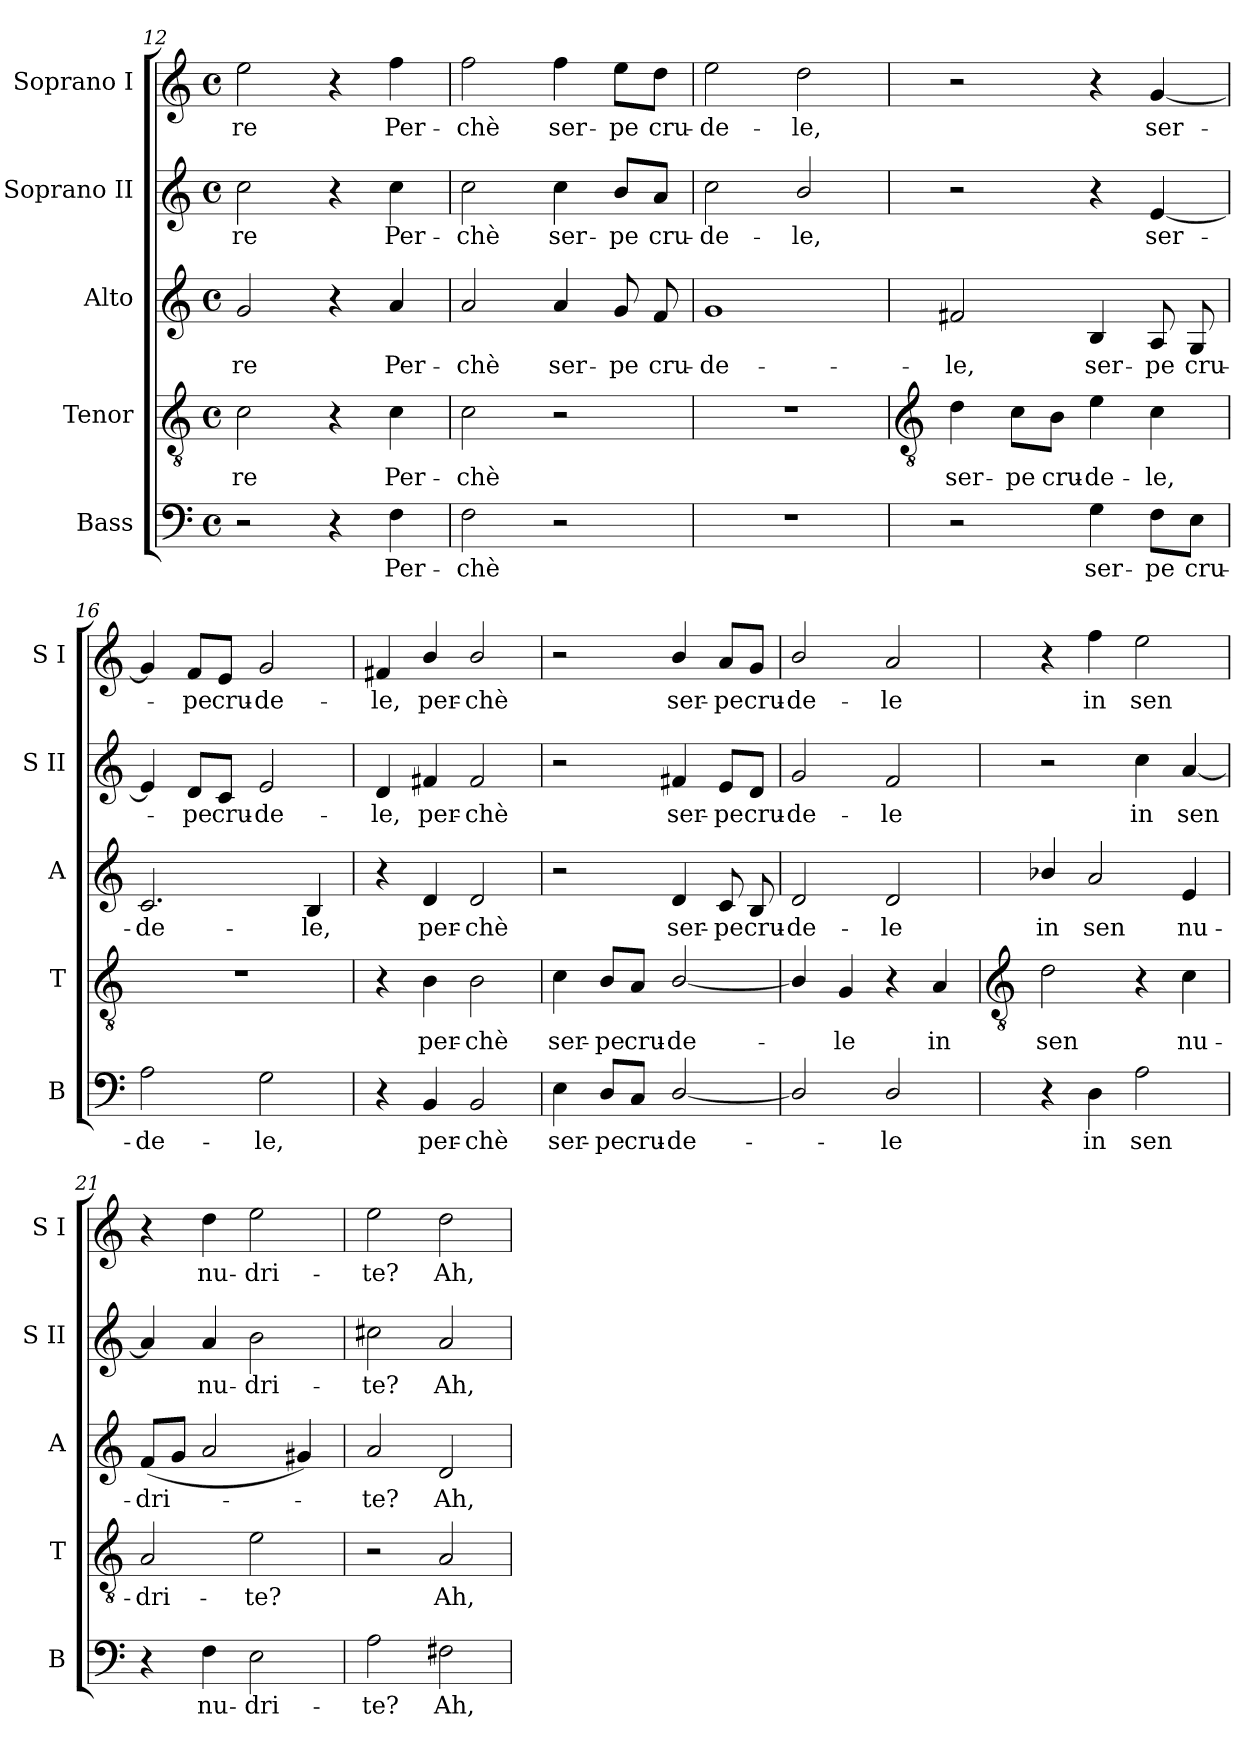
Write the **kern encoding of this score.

**kern	**text	**kern	**text	**kern	**text	**kern	**text	**kern	**text
*part5	*part5	*part4	*part4	*part3	*part3	*part2	*part2	*part1	*part1
*staff5	*staff5	*staff4	*staff4	*staff3	*staff3	*staff2	*staff2	*staff1	*staff1
*I"Bass	*	*I"Tenor	*	*I"Alto	*	*I"Soprano II	*	*I"Soprano I	*
*I'B	*	*I'T	*	*I'A	*	*I'S II	*	*I'S I	*
*clefF4	*	*clefGv2	*	*clefG2	*	*clefG2	*	*clefG2	*
*k[]	*	*k[]	*	*k[]	*	*k[]	*	*k[]	*
*C:	*	*C:	*	*C:	*	*C:	*	*C:	*
*M4/4	*	*M4/4	*	*M4/4	*	*M4/4	*	*M4/4	*
*met(c)	*	*met(c)	*	*met(c)	*	*met(c)	*	*met(c)	*
=12	=12	=12	=12	=12	=12	=12	=12	=12	=12
!	!	!	!LO:LY:b	!	!LO:LY:b	!	!LO:LY:b	!	!LO:LY:b
2r	.	2c	-re	2g	-re	2cc	re	2ee	-re
4r	.	4r	.	4r	.	4r	.	4r	.
!	!LO:LY:b	!	!LO:LY:b	!	!LO:LY:b	!	!LO:LY:b	!	!LO:LY:b
4F	Per-	4c	Per-	4a	Per-	4cc	Per-	4ff	Per-
=13	=13	=13	=13	=13	=13	=13	=13	=13	=13
!	!LO:LY:b	!	!LO:LY:b	!	!LO:LY:b	!	!LO:LY:b	!	!LO:LY:b
2F	-chè	2c	-chè	2a	-chè	2cc	-chè	2ff	-chè
!	!	!	!	!	!LO:LY:b	!	!LO:LY:b	!	!LO:LY:b
2r	.	2r	.	4a	ser-	4cc	ser-	4ff	ser-
!	!	!	!	!	!LO:LY:b	!	!LO:LY:b	!	!LO:LY:b
.	.	.	.	8g	-pe	8b/L	-pe	8ee\L	-pe
!	!	!	!	!	!LO:LY:b	!	!LO:LY:b	!	!LO:LY:b
.	.	.	.	8f	cru-	8a/J	cru-	8dd\J	cru-
=14	=14	=14	=14	=14	=14	=14	=14	=14	=14
!	!	!	!	!	!LO:LY:b	!	!LO:LY:b	!	!LO:LY:b
1r	.	1r	.	1g	-de-	2cc	-de-	2ee	-de-
!	!	!	!	!	!	!	!LO:LY:b	!	!LO:LY:b
.	.	.	.	.	.	2b/	-le,	2dd	-le,
!!LO:LB:g=z
=15	=15	=15	=15	=15	=15	=15	=15	=15	=15
*	*	*clefGv2	*	*	*	*	*	*	*
!	!	!	!LO:LY:b	!	!LO:LY:b	!	!	!	!
2r	.	4d	ser-	2f#X	-le,	2r	.	2r	.
!	!	!	!LO:LY:b	!	!	!	!	!	!
.	.	8c\L	-pe	.	.	.	.	.	.
!	!	!	!LO:LY:b	!	!	!	!	!	!
.	.	8B\J	cru-	.	.	.	.	.	.
!	!LO:LY:b	!	!LO:LY:b	!	!LO:LY:b	!	!	!	!
4G	ser-	4e	-de-	4B	ser-	4r	.	4r	.
!	!LO:LY:b	!	!LO:LY:b	!	!LO:LY:b	!	!LO:LY:b	!	!LO:LY:b
8F\L	-pe	4c	-le,	8A	-pe	[4e	ser-	[4g	ser-
!	!LO:LY:b	!	!	!	!LO:LY:b	!	!	!	!
8E\J	cru-	.	.	8G	cru-	.	.	.	.
=16	=16	=16	=16	=16	=16	=16	=16	=16	=16
!	!LO:LY:b	!	!	!	!LO:LY:b	!	!	!	!
2A	-de-	1r	.	2.c	-de-	4e]	.	4g]	.
!	!	!	!	!	!	!	!LO:LY:b	!	!LO:LY:b
.	.	.	.	.	.	8d/L	pe	8f/L	pe
!	!	!	!	!	!	!	!LO:LY:b	!	!LO:LY:b
.	.	.	.	.	.	8c/J	cru-	8e/J	cru-
!	!LO:LY:b	!	!	!	!	!	!LO:LY:b	!	!LO:LY:b
2G	-le,	.	.	.	.	2e	-de-	2g	-de-
!	!	!	!	!	!LO:LY:b	!	!	!	!
.	.	.	.	4B	-le,	.	.	.	.
=17	=17	=17	=17	=17	=17	=17	=17	=17	=17
!	!	!	!	!	!	!	!LO:LY:b	!	!LO:LY:b
4r	.	4r	.	4r	.	4d	-le,	4f#X	-le,
!	!LO:LY:b	!	!LO:LY:b	!	!LO:LY:b	!	!LO:LY:b	!	!LO:LY:b
4BB	per-	4B	per-	4d	per-	4f#X	per-	4b/	per-
!	!LO:LY:b	!	!LO:LY:b	!	!LO:LY:b	!	!LO:LY:b	!	!LO:LY:b
2BB	-chè	2B	-chè	2d	-chè	2f#	-chè	2b/	-chè
=18	=18	=18	=18	=18	=18	=18	=18	=18	=18
!	!LO:LY:b	!	!LO:LY:b	!	!	!	!	!	!
4E	ser-	4c	ser-	2r	.	2r	.	2r	.
!	!LO:LY:b	!	!LO:LY:b	!	!	!	!	!	!
8D/L	-pe	8B/L	-pe	.	.	.	.	.	.
!	!LO:LY:b	!	!LO:LY:b	!	!	!	!	!	!
8C/J	cru-	8A/J	cru-	.	.	.	.	.	.
!	!LO:LY:b	!	!LO:LY:b	!	!LO:LY:b	!	!LO:LY:b	!	!LO:LY:b
[2D/	-de-	[2B/	-de-	4d	ser-	4f#X	ser-	4b/	ser-
!	!	!	!	!	!LO:LY:b	!	!LO:LY:b	!	!LO:LY:b
.	.	.	.	8c	-pe	8e/L	-pe	8a/L	-pe
!	!	!	!	!	!LO:LY:b	!	!LO:LY:b	!	!LO:LY:b
.	.	.	.	8B	cru-	8d/J	cru-	8g/J	cru-
=19	=19	=19	=19	=19	=19	=19	=19	=19	=19
!	!	!	!	!	!LO:LY:b	!	!LO:LY:b	!	!LO:LY:b
2D/]	.	4B/]	.	2d	-de-	2g	-de-	2b/	-de-
!	!	!	!LO:LY:b	!	!	!	!	!	!
.	.	4G	le	.	.	.	.	.	.
!	!LO:LY:b	!	!	!	!LO:LY:b	!	!LO:LY:b	!	!LO:LY:b
2D/	le	4r	.	2d	-le	2f	-le	2a	-le
!	!	!	!LO:LY:b	!	!	!	!	!	!
.	.	4A	in	.	.	.	.	.	.
!!LO:LB:g=z
=20	=20	=20	=20	=20	=20	=20	=20	=20	=20
*	*	*clefGv2	*	*	*	*	*	*	*
!	!	!	!LO:LY:b	!	!LO:LY:b	!	!	!	!
4r	.	2d	sen	4b-X/	in	2r	.	4r	.
!	!LO:LY:b	!	!	!	!LO:LY:b	!	!	!	!LO:LY:b
4D	in	.	.	2a	sen	.	.	4ff	in
!	!LO:LY:b	!	!	!	!	!	!LO:LY:b	!	!LO:LY:b
2A	sen	4r	.	.	.	4cc	in	2ee	sen
!	!	!	!LO:LY:b	!	!LO:LY:b	!	!LO:LY:b	!	!
.	.	4c	nu-	4e	nu-	[4a	sen	.	.
=21	=21	=21	=21	=21	=21	=21	=21	=21	=21
!	!	!	!LO:LY:b	!	!LO:LY:b	!	!	!	!
4r	.	2A	-dri-	(<8fL	-dri-	4a]	.	4r	.
.	.	.	.	8gJ	.	.	.	.	.
!	!LO:LY:b	!	!	!	!	!	!LO:LY:b	!	!LO:LY:b
4F	nu-	.	.	2a	.	4a	nu-	4dd	nu-
!	!LO:LY:b	!	!LO:LY:b	!	!	!	!LO:LY:b	!	!LO:LY:b
2E	-dri-	2e	-te?	.	.	2b	-dri-	2ee	-dri-
.	.	.	.	4g#X)	.	.	.	.	.
=22	=22	=22	=22	=22	=22	=22	=22	=22	=22
!	!LO:LY:b	!	!	!	!LO:LY:b	!	!LO:LY:b	!	!LO:LY:b
2A	-te?	2r	.	2a	te?	2cc#X	-te?	2ee	-te?
!	!LO:LY:b	!	!LO:LY:b	!	!LO:LY:b	!	!LO:LY:b	!	!LO:LY:b
2F#X	Ah,	2A	Ah,	2d	Ah,	2a	Ah,	2dd	Ah,
=	=	=	=	=	=	=	=	=	=
*-	*-	*-	*-	*-	*-	*-	*-	*-	*-
